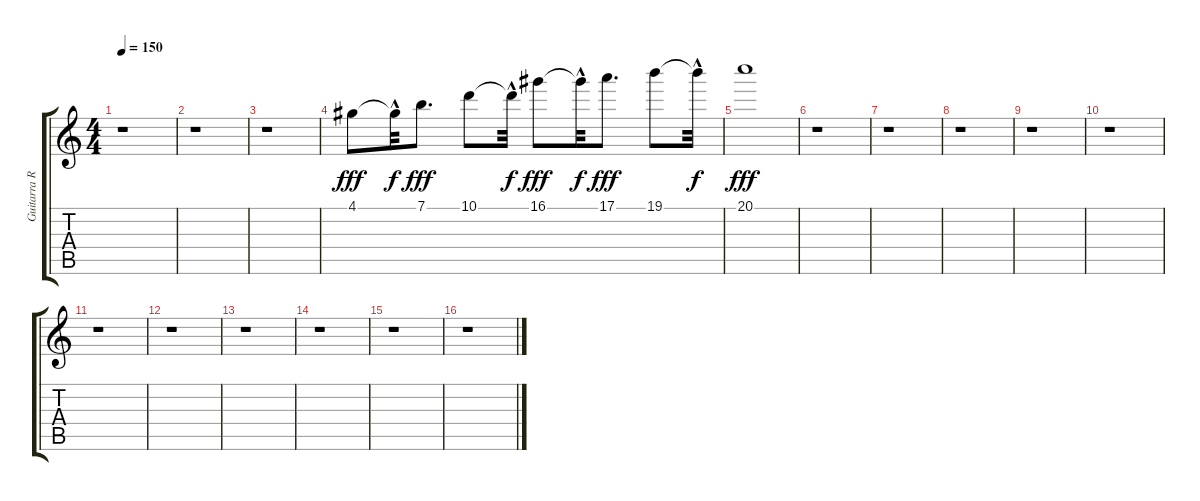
\track ("Guitarra Ritmica (complemento)" "Guitarra R") {instrument distortionguitar}
\staff {score tabs}
\tuning (E4 B3 G3 D3 A2 E2) {hide}
\ts (4 4)
\tempo 150
\clef g2
\ks c
r.1{dy fff} |
r.1 |
r.1 |
4.1.8 4.1{hac t}.32{dy f} 7.1.8{d dy fff} 10.1.8 10.1{hac t}.32{dy f} 16.1.8{dy fff} 16.1{hac t}.32{dy f} 17.1.8{d dy fff} 19.1.8 19.1{hac t}.32{dy f} |
20.1.1{dy fff} |
r.1 |
r.1 |
r.1 |
r.1 |
r.1 |
r.1 |
r.1 |
r.1 |
r.1 |
r.1 |
r.1
